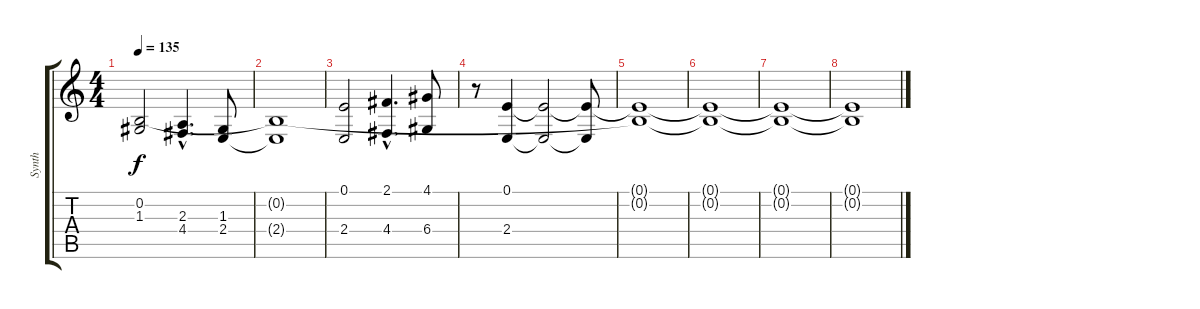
\track ("Synth" "Synth") {instrument lead2sawtooth}
\staff {score tabs}
\tuning (E4 B3 G3 D3 A2 D2) {hide}
\ts (4 4)
\tempo 135
\clef g2
\ks c
(0.2 1.3).2{dy f} (2.3{hac} 4.4{hac}).4{d} (1.3 2.4).8 |
(0.2{t} 2.4{t}).1 |
(0.1 2.4).2 (2.1{hac} 4.4{hac}).4{d} (4.1 6.4).8 |
r.8 (0.1 2.4).4 (0.1{t} 2.4{t}).2 (0.1{t} 2.4{t}).8 |
(0.1{t} 0.2{t}).1 |
(0.1{t} 0.2{t}).1 |
(0.1{t} 0.2{t}).1 |
(0.1{t} 0.2{t}).1
